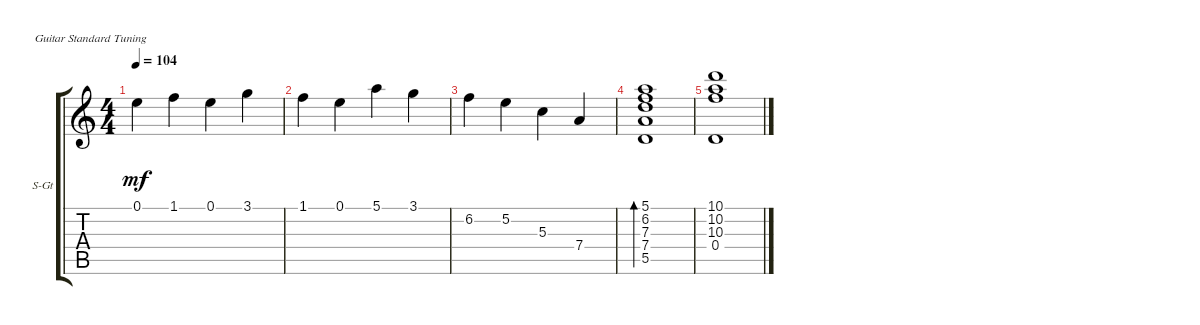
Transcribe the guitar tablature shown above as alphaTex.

\defaultSystemsLayout 4
\bracketExtendMode groupsimilarinstruments
\firstSystemTrackNameOrientation horizontal
\otherSystemsTrackNameOrientation horizontal
\track ("Steel Guitar" "S-Gt") {instrument acousticguitarsteel}
\staff {score tabs}
\tuning (E4 B3 G3 D3 A2 E2)
\ts (4 4)
\tempo 104
\clef g2
\ks c
0.1.4{dy mf} 1.1.4 0.1.4 3.1.4 |
1.1.4 0.1.4 5.1.4 3.1.4 |
6.2.4 5.2.4 5.3.4 7.4.4 |
(5.5 7.4 7.3 6.2 5.1).1{bd 106} |
(10.1 10.2 10.3 0.4).1
